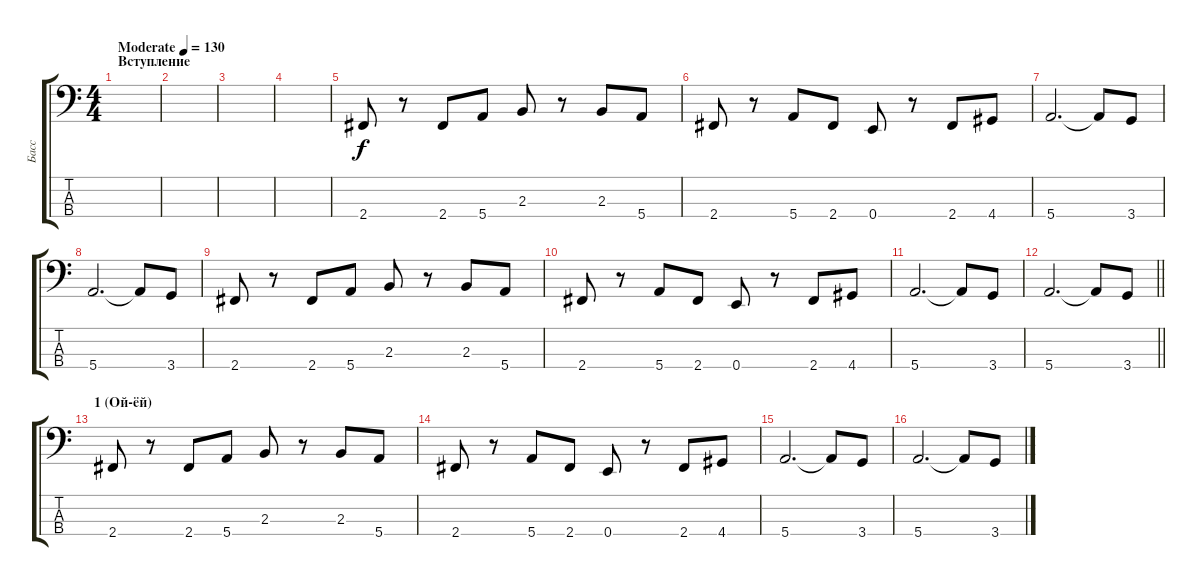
\track ("Басс" "Басс") {instrument electricbassfinger}
\staff {score tabs}
\tuning (G2 D2 A1 E1) {hide}
\ts (4 4)
\section ("" "Вступление")
\tempo (130 "Moderate")
\clef f4
\ks c
|
|
|
|
2.4.8 r.8 2.4.8 5.4.8 2.3.8 r.8 2.3.8 5.4.8 |
2.4.8 r.8 5.4.8 2.4.8 0.4.8 r.8 2.4.8 4.4.8 |
5.4.2{d} 5.4{t}.8 3.4.8 |
5.4.2{d} 5.4{t}.8 3.4.8 |
2.4.8 r.8 2.4.8 5.4.8 2.3.8 r.8 2.3.8 5.4.8 |
2.4.8 r.8 5.4.8 2.4.8 0.4.8 r.8 2.4.8 4.4.8 |
5.4.2{d} 5.4{t}.8 3.4.8 |
\barLineRight lightlight
5.4.2{d} 5.4{t}.8 3.4.8 |
\section ("" "1 (Ой-ёй)")
2.4.8 r.8 2.4.8 5.4.8 2.3.8 r.8 2.3.8 5.4.8 |
2.4.8 r.8 5.4.8 2.4.8 0.4.8 r.8 2.4.8 4.4.8 |
5.4.2{d} 5.4{t}.8 3.4.8 |
5.4.2{d} 5.4{t}.8 3.4.8
